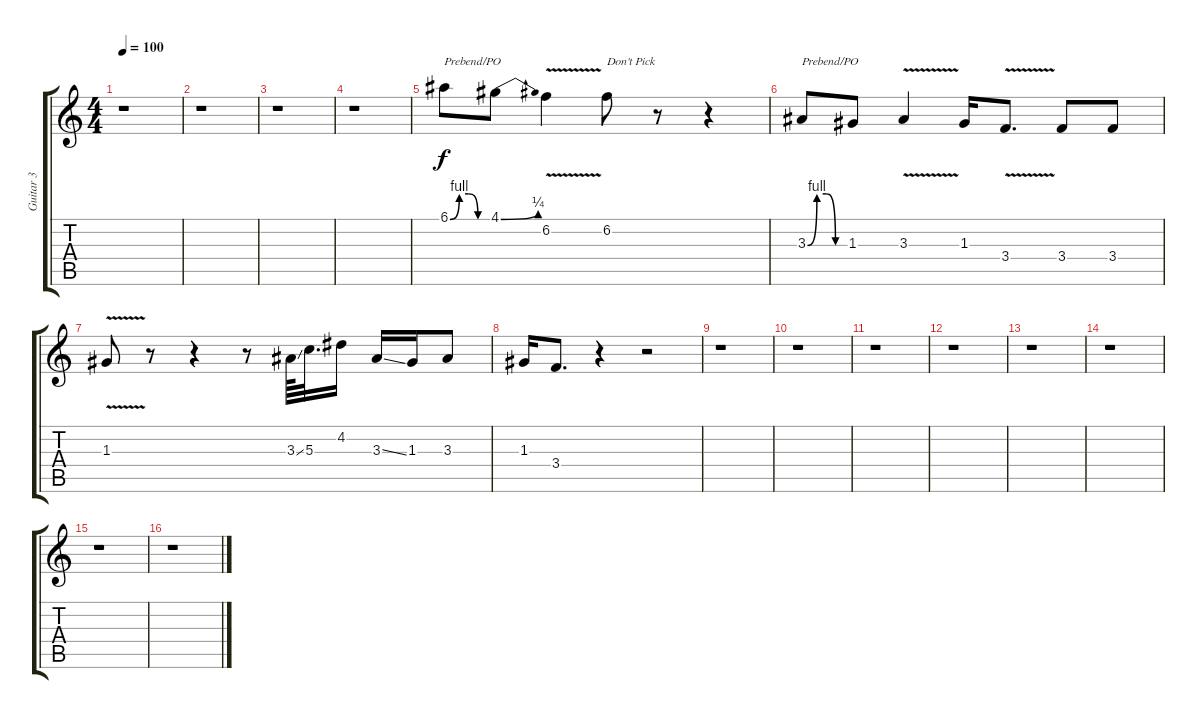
\track ("Guitar 3" "Guitar 3") {instrument electricguitarjazz}
\staff {score tabs}
\tuning (E4 B3 G3 D3 A2 E2) {hide}
\ts (4 4)
\tempo 100
\clef g2
\ks c
r.1{dy f instrument electricguitarjazz} |
r.1 |
r.1 |
r.1 |
6.1{be (custom 0 0 15 4 30 4 45 0 60 0)}.8{txt "Prebend/PO"} 4.1{be (bend 0 0 60 1)}.8 6.2{v}.4 6.2.8{txt "Don't Pick"} r.8 r.4 |
3.3{be (custom 0 0 15 4 30 4 45 0 60 0)}.8{txt "Prebend/PO"} 1.3.8 3.3{v}.4 1.3.16 3.4{v}.8{d} 3.4.8 3.4.8 |
1.3{v}.8 r.8 r.4 r.8 3.3{ss}.64 5.3.32{d} 4.2.16 3.3{ss}.16 1.3.16 3.3.8 |
1.3.16 3.4.8{d} r.4 r.2 |
r.1 |
r.1 |
r.1 |
r.1 |
r.1 |
r.1 |
r.1 |
r.1
